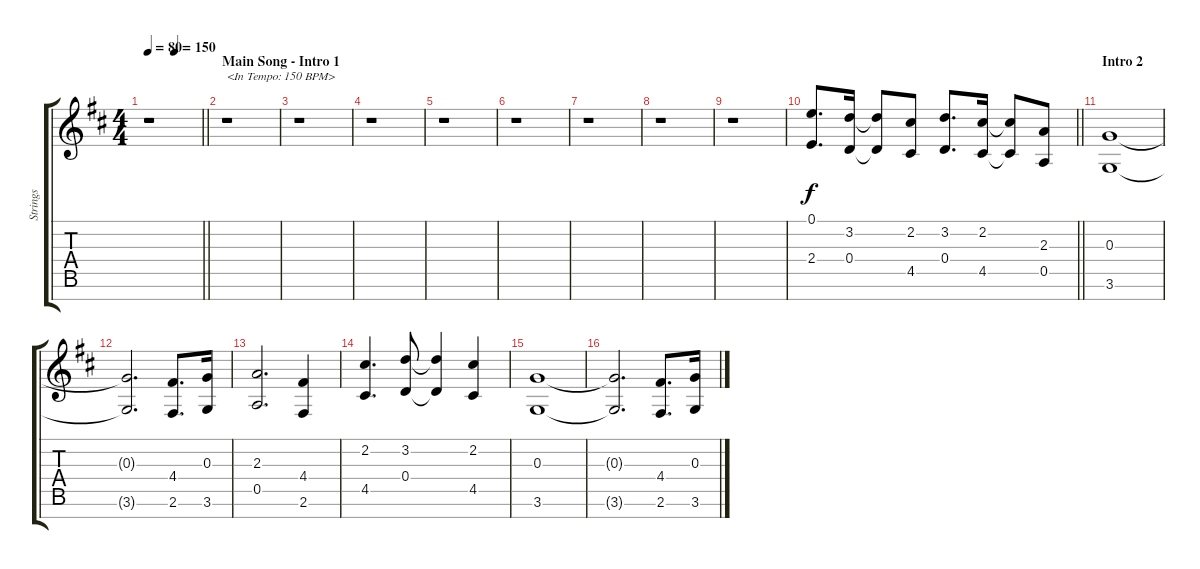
\track ("Strings" "Strings") {instrument stringensemble1}
\staff {score tabs}
\tuning (E5 B4 G4 D4 A3 E3 B2) {hide}
\ts (4 4)
\tempo 80
\tempo (150 0.5)
\clef g2
\barLineRight lightlight
\ks d
r.1{dy f} |
\section ("" "Main Song - Intro 1")
r.1{txt "<In Tempo: 150 BPM>"} |
r.1 |
r.1 |
r.1 |
r.1 |
r.1 |
r.1 |
r.1 |
\barLineRight lightlight
(0.1 2.4).8{d} (3.2 0.4).16 (3.2{t} 0.4{t}).8 (2.2 4.5).8 (3.2 0.4).8{d} (2.2 4.5).16 (2.2{t} 4.5{t}).8 (2.3 0.5).8 |
\section ("" "Intro 2")
(0.3 3.6).1 |
(0.3{t} 3.6{t}).2{d} (4.4 2.6).8{d} (0.3 3.6).16 |
(2.3 0.5).2{d} (4.4 2.6).4 |
(2.2 4.5).4{d} (3.2 0.4).8 (3.2{t} 0.4{t}).4 (2.2 4.5).4 |
(0.3 3.6).1 |
(0.3{t} 3.6{t}).2{d} (4.4 2.6).8{d} (0.3 3.6).16
